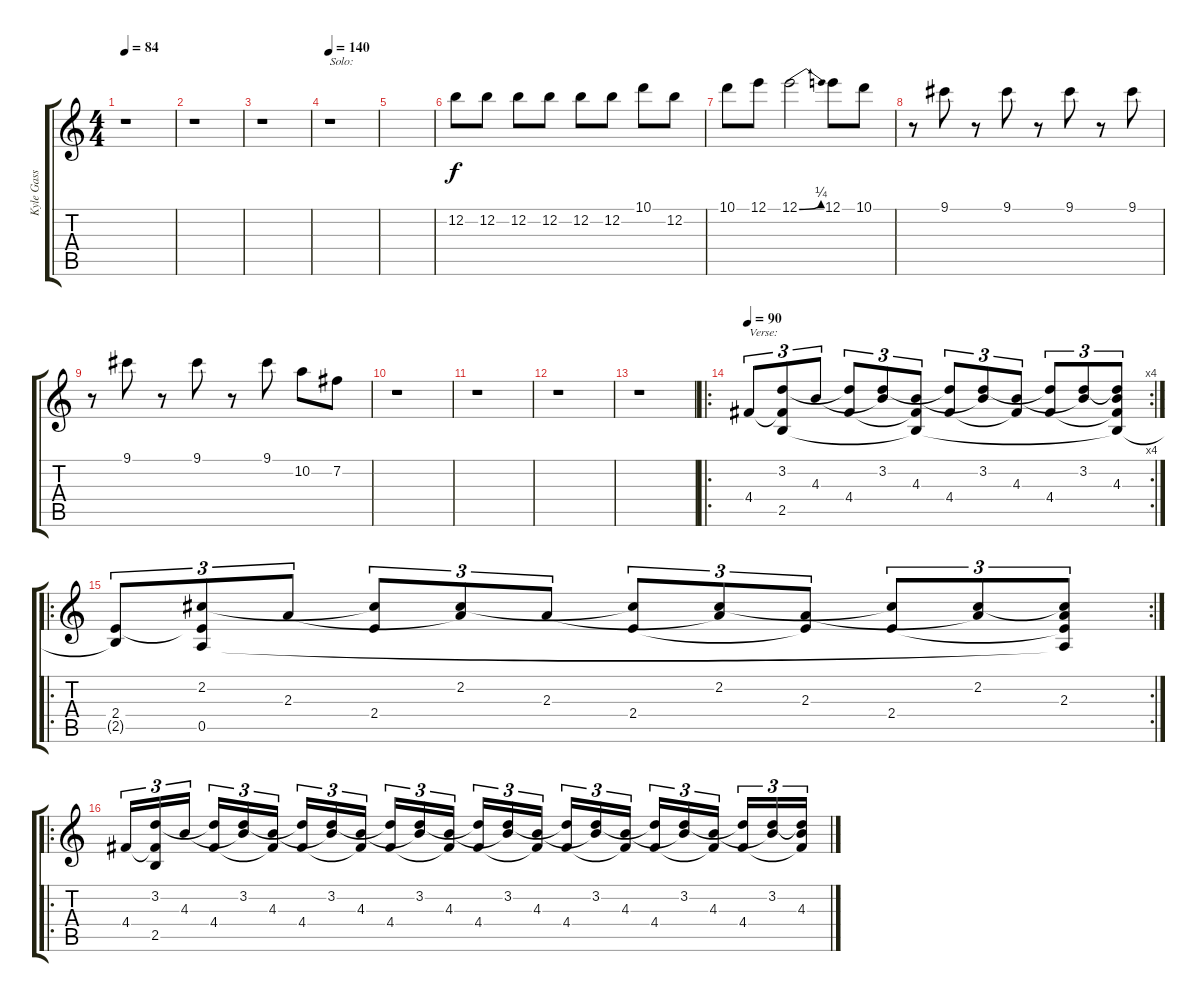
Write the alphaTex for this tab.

\track ("Kyle Gass" "Kyle Gass") {instrument acousticguitarsteel}
\staff {score tabs}
\tuning (E4 B3 G3 D3 A2 E2) {hide}
\ts (4 4)
\tempo 84
\clef g2
\ks c
r.1{dy f} |
r.1 |
r.1 |
\tempo 140
r.1{txt "Solo:"} |
|
12.2.8 12.2.8 12.2.8 12.2.8 12.2.8 12.2.8 10.1.8 12.2.8 |
10.1.8 12.1.8 12.1{be (bend 0 0 60 1)}.2 12.1.8 10.1.8 |
r.8 9.1.8 r.8 9.1.8 r.8 9.1.8 r.8 9.1.8 |
r.8 9.1.8 r.8 9.1.8 r.8 9.1.8 10.2.8 7.2.8 |
r.1 |
r.1 |
r.1 |
r.1 |
\ro
\rc 4
\tempo 90
4.4.8{tu (3 2) txt "Verse:"} (3.2 4.4{t} 2.5).8{tu (3 2)} 4.3.8{tu (3 2)} (3.2{t} 4.4).8{tu (3 2)} (3.2 4.3{t}).8{tu (3 2)} (4.3 4.4{t} 2.5{t}).8{tu (3 2)} (3.2{t} 4.4).8{tu (3 2)} (3.2 4.3{t}).8{tu (3 2)} (4.3 4.4{t}).8{tu (3 2)} (3.2{t} 4.4).8{tu (3 2)} (3.2 4.3{t}).8{tu (3 2)} (3.2{t} 4.3 4.4{t} 2.5{t}).8{tu (3 2)} |
\ro
\rc 2
(2.4 2.5{t}).8{tu (3 2)} (2.2 2.4{t} 0.5).8{tu (3 2)} 2.3.8{tu (3 2)} (2.2{t} 2.4).8{tu (3 2)} (2.2 2.3{t}).8{tu (3 2)} 2.3.8{tu (3 2)} (2.2{t} 2.4).8{tu (3 2)} (2.2 2.3{t}).8{tu (3 2)} (2.3 2.4{t}).8{tu (3 2)} (2.2{t} 2.4).8{tu (3 2)} (2.2 2.3{t}).8{tu (3 2)} (2.2{t} 2.3 2.4{t} 0.5{t}).8{tu (3 2)} |
\ro
4.4.16{tu (3 2)} (3.2 4.4{t} 2.5).16{tu (3 2)} 4.3.16{tu (3 2)} (3.2{t} 4.4).16{tu (3 2)} (3.2 4.3{t}).16{tu (3 2)} (4.3 4.4{t}).16{tu (3 2)} (3.2{t} 4.4).16{tu (3 2)} (3.2 4.3{t}).16{tu (3 2)} (4.3 4.4{t}).16{tu (3 2)} (3.2{t} 4.4).16{tu (3 2)} (3.2 4.3{t}).16{tu (3 2)} (4.3 4.4{t}).16{tu (3 2)} (3.2{t} 4.4).16{tu (3 2)} (3.2 4.3{t}).16{tu (3 2)} (4.3 4.4{t}).16{tu (3 2)} (3.2{t} 4.4).16{tu (3 2)} (3.2 4.3{t}).16{tu (3 2)} (4.3 4.4{t}).16{tu (3 2)} (3.2{t} 4.4).16{tu (3 2)} (3.2 4.3{t}).16{tu (3 2)} (4.3 4.4{t}).16{tu (3 2)} (3.2{t} 4.4).16{tu (3 2)} (3.2 4.3{t}).16{tu (3 2)} (3.2{t} 4.3 4.4{t}).16{tu (3 2)}
